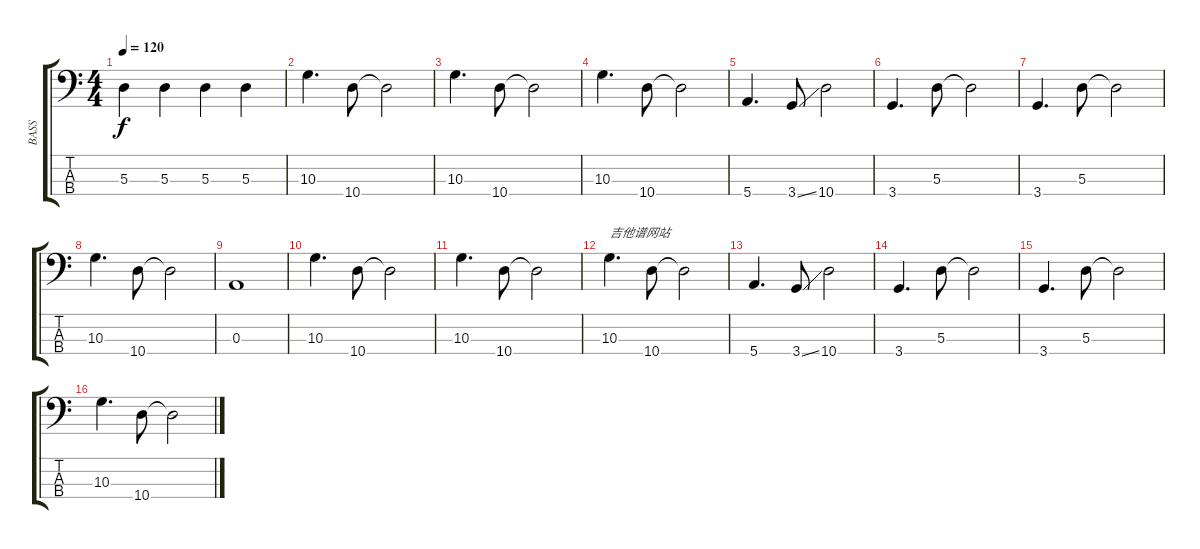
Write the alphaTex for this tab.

\track ("BASS" "BASS") {instrument fretlessbass}
\staff {score tabs}
\tuning (G2 D2 A1 E1) {hide}
\ts (4 4)
\tempo 120
\clef f4
\ks c
5.3.4{dy f} 5.3.4 5.3.4 5.3.4 |
10.3.4{d} 10.4.8 10.4{t}.2 |
10.3.4{d} 10.4.8 10.4{t}.2 |
10.3.4{d} 10.4.8 10.4{t}.2 |
5.4.4{d} 3.4{ss}.8 10.4.2 |
3.4.4{d} 5.3.8 5.3{t}.2 |
3.4.4{d} 5.3.8 5.3{t}.2 |
10.3.4{d} 10.4.8 10.4{t}.2 |
0.3.1 |
10.3.4{d} 10.4.8 10.4{t}.2 |
10.3.4{d} 10.4.8 10.4{t}.2 |
10.3.4{d txt "吉他谱网站"} 10.4.8 10.4{t}.2 |
5.4.4{d} 3.4{ss}.8 10.4.2 |
3.4.4{d} 5.3.8 5.3{t}.2 |
3.4.4{d} 5.3.8 5.3{t}.2 |
10.3.4{d} 10.4.8 10.4{t}.2
